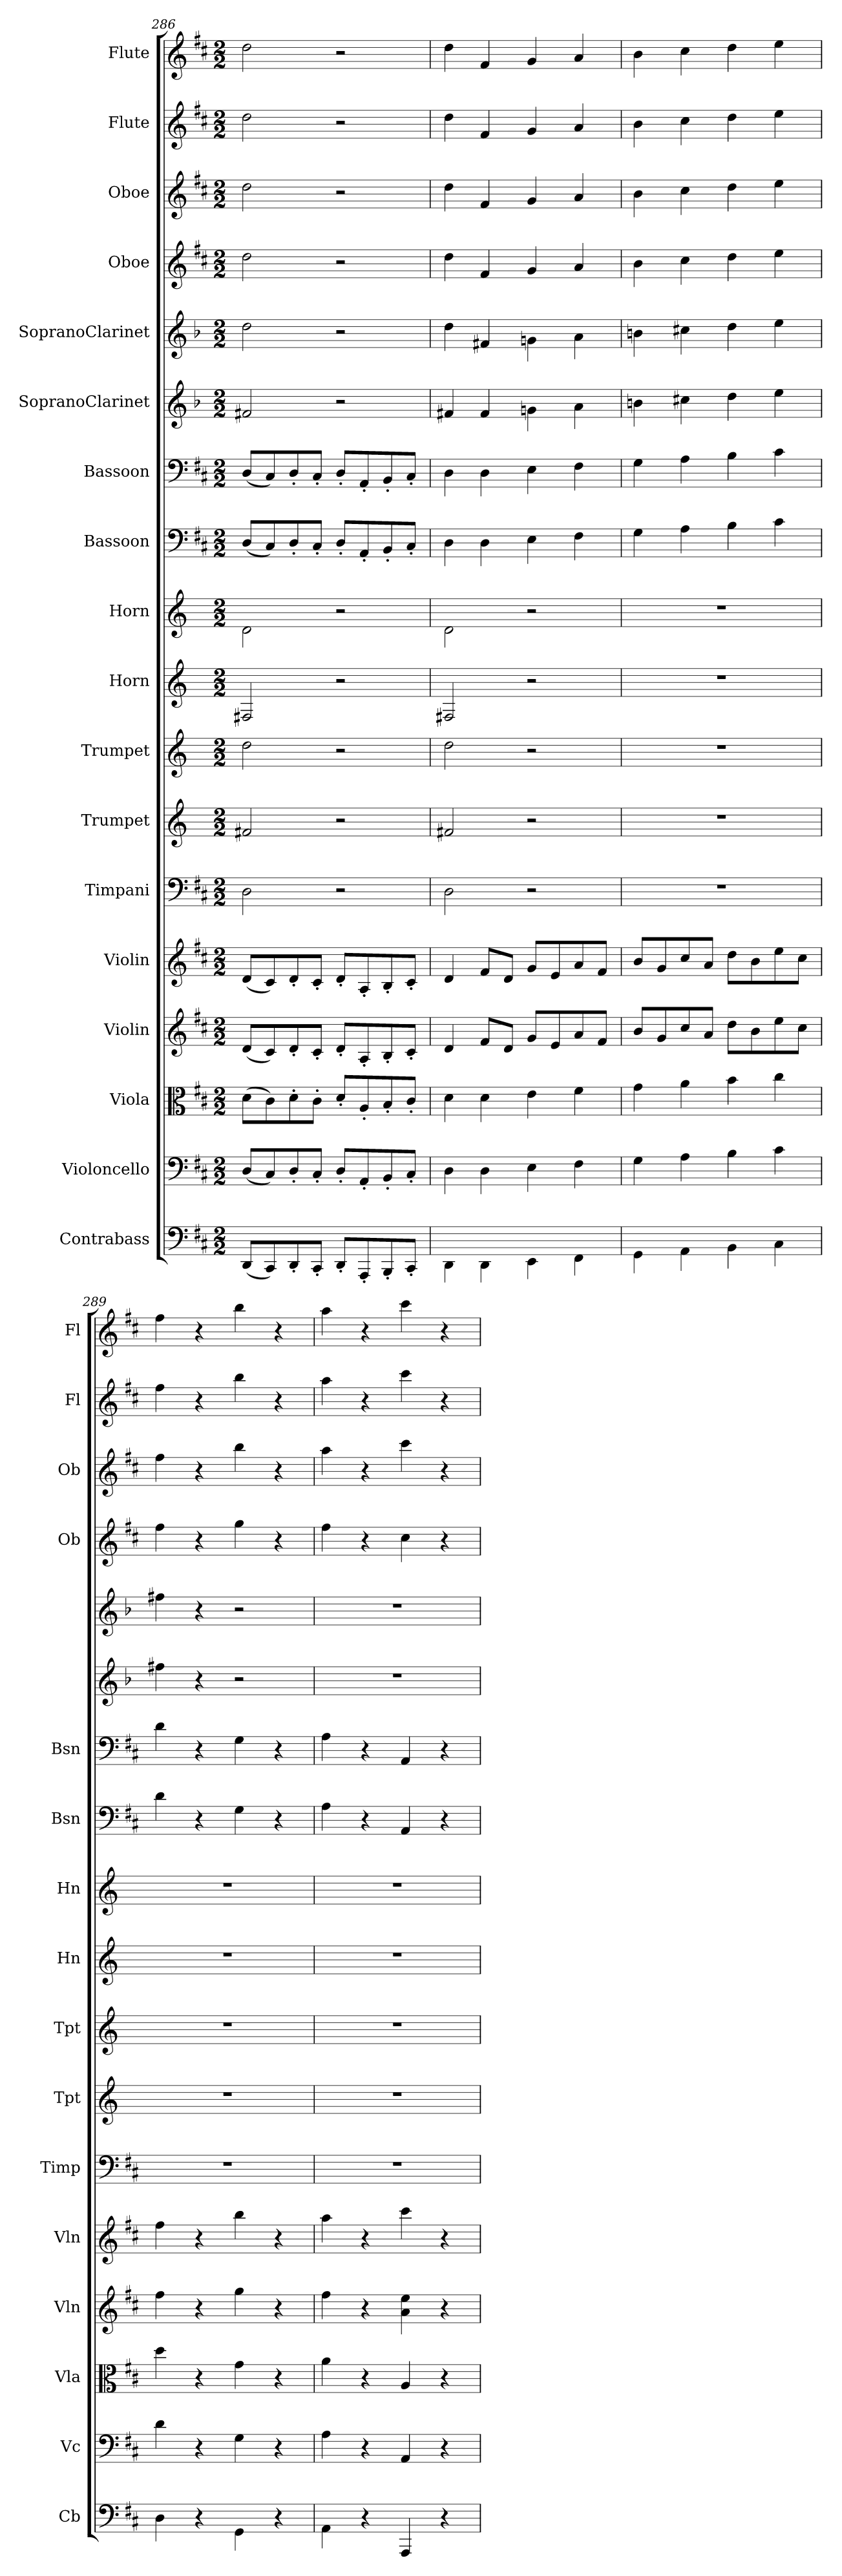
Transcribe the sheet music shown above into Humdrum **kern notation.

**kern	**kern	**kern	**kern	**kern	**kern	**kern	**kern	**kern	**kern	**kern	**kern	**kern	**kern	**kern	**kern	**kern	**kern
*part18	*part17	*part16	*part15	*part14	*part13	*part12	*part11	*part10	*part9	*part8	*part7	*part6	*part5	*part4	*part3	*part2	*part1
*staff18	*staff17	*staff16	*staff15	*staff14	*staff13	*staff12	*staff11	*staff10	*staff9	*staff8	*staff7	*staff6	*staff5	*staff4	*staff3	*staff2	*staff1
*I"Contrabass	*I"Violoncello	*I"Viola	*I"Violin	*I"Violin	*I"Timpani	*I"Trumpet	*I"Trumpet	*I"Horn	*I"Horn	*I"Bassoon	*I"Bassoon	*I"SopranoClarinet	*I"SopranoClarinet	*I"Oboe	*I"Oboe	*I"Flute	*I"Flute
*I'Cb	*I'Vc	*I'Vla	*I'Vln	*I'Vln	*I'Timp	*I'Tpt	*I'Tpt	*I'Hn	*I'Hn	*I'Bsn	*I'Bsn	*	*	*I'Ob	*I'Ob	*I'Fl	*I'Fl
*clefF4	*clefF4	*clefC3	*clefG2	*clefG2	*clefF4	*clefG2	*clefG2	*clefG2	*clefG2	*clefF4	*clefF4	*clefG2	*clefG2	*clefG2	*clefG2	*clefG2	*clefG2
*k[f#c#]	*k[f#c#]	*k[f#c#]	*k[f#c#]	*k[f#c#]	*k[f#c#]	*k[]	*k[]	*k[]	*k[]	*k[f#c#]	*k[f#c#]	*k[b-]	*k[b-]	*k[f#c#]	*k[f#c#]	*k[f#c#]	*k[f#c#]
*M2/2	*M2/2	*M2/2	*M2/2	*M2/2	*M2/2	*M2/2	*M2/2	*M2/2	*M2/2	*M2/2	*M2/2	*M2/2	*M2/2	*M2/2	*M2/2	*M2/2	*M2/2
=286	=286	=286	=286	=286	=286	=286	=286	=286	=286	=286	=286	=286	=286	=286	=286	=286	=286
(8DD/L	(8D/L	(8d\L	(8d/L	(8d/L	2D\	2f#X/	2dd\	2F#X/	2d\	(8D/L	(8D/L	2f#X/	2dd\	2dd\	2dd\	2dd\	2dd\
8CC#/)	8C#/)	8c#\)	8c#/)	8c#/)	.	.	.	.	.	8C#/)	8C#/)	.	.	.	.	.	.
8DD'/	8D'/	8d'\	8d'/	8d'/	.	.	.	.	.	8D'/	8D'/	.	.	.	.	.	.
8CC#'/J	8C#'/J	8c#'\J	8c#'/J	8c#'/J	.	.	.	.	.	8C#'/J	8C#'/J	.	.	.	.	.	.
8DD'/L	8D'/L	8d'/L	8d'/L	8d'/L	2r	2r	2r	2r	2r	8D'/L	8D'/L	2r	2r	2r	2r	2r	2r
8AAA'/	8AA'/	8A'/	8A'/	8A'/	.	.	.	.	.	8AA'/	8AA'/	.	.	.	.	.	.
8BBB'/	8BB'/	8B'/	8B'/	8B'/	.	.	.	.	.	8BB'/	8BB'/	.	.	.	.	.	.
8CC#'/J	8C#'/J	8c#'/J	8c#'/J	8c#'/J	.	.	.	.	.	8C#'/J	8C#'/J	.	.	.	.	.	.
=287	=287	=287	=287	=287	=287	=287	=287	=287	=287	=287	=287	=287	=287	=287	=287	=287	=287
4DD\	4D\	4d\	4d/	4d/	2D\	2f#X/	2dd\	2F#X/	2d\	4D\	4D\	4f#X/	4dd\	4dd\	4dd\	4dd\	4dd\
4DD\	4D\	4d\	8f#/L	8f#/L	.	.	.	.	.	4D\	4D\	4f#/	4f#X/	4f#/	4f#/	4f#/	4f#/
.	.	.	8d/J	8d/J	.	.	.	.	.	.	.	.	.	.	.	.	.
4EE\	4E\	4e\	8g/L	8g/L	2r	2r	2r	2r	2r	4E\	4E\	4gn\	4gn\	4g/	4g/	4g/	4g/
.	.	.	8e/	8e/	.	.	.	.	.	.	.	.	.	.	.	.	.
4FF#\	4F#\	4f#\	8a/	8a/	.	.	.	.	.	4F#\	4F#\	4a\	4a\	4a/	4a/	4a/	4a/
.	.	.	8f#/J	8f#/J	.	.	.	.	.	.	.	.	.	.	.	.	.
=288	=288	=288	=288	=288	=288	=288	=288	=288	=288	=288	=288	=288	=288	=288	=288	=288	=288
4GG\	4G\	4g\	8b/L	8b/L	1r	1r	1r	1r	1r	4G\	4G\	4bn\	4bn\	4b\	4b\	4b\	4b\
.	.	.	8g/	8g/	.	.	.	.	.	.	.	.	.	.	.	.	.
4AA\	4A\	4a\	8cc#/	8cc#/	.	.	.	.	.	4A\	4A\	4cc#X\	4cc#X\	4cc#\	4cc#\	4cc#\	4cc#\
.	.	.	8a/J	8a/J	.	.	.	.	.	.	.	.	.	.	.	.	.
4BB\	4B\	4b\	8dd\L	8dd\L	.	.	.	.	.	4B\	4B\	4dd\	4dd\	4dd\	4dd\	4dd\	4dd\
.	.	.	8b\	8b\	.	.	.	.	.	.	.	.	.	.	.	.	.
4C#\	4c#\	4cc#\	8ee\	8ee\	.	.	.	.	.	4c#\	4c#\	4ee\	4ee\	4ee\	4ee\	4ee\	4ee\
.	.	.	8cc#\J	8cc#\J	.	.	.	.	.	.	.	.	.	.	.	.	.
=289	=289	=289	=289	=289	=289	=289	=289	=289	=289	=289	=289	=289	=289	=289	=289	=289	=289
4D\	4d\	4dd\	4ff#\	4ff#\	1r	1r	1r	1r	1r	4d\	4d\	4ff#X\	4ff#X\	4ff#\	4ff#\	4ff#\	4ff#\
4r	4r	4r	4r	4r	.	.	.	.	.	4r	4r	4r	4r	4r	4r	4r	4r
4GG\	4G\	4g\	4gg\	4bb\	.	.	.	.	.	4G\	4G\	2r	2r	4gg\	4bb\	4bb\	4bb\
4r	4r	4r	4r	4r	.	.	.	.	.	4r	4r	.	.	4r	4r	4r	4r
=290	=290	=290	=290	=290	=290	=290	=290	=290	=290	=290	=290	=290	=290	=290	=290	=290	=290
4AA\	4A\	4a\	4ff#\	4aa\	1r	1r	1r	1r	1r	4A\	4A\	1r	1r	4ff#\	4aa\	4aa\	4aa\
4r	4r	4r	4r	4r	.	.	.	.	.	4r	4r	.	.	4r	4r	4r	4r
4AAA/	4AA/	4A/	4a\ 4ee\	4ccc#\	.	.	.	.	.	4AA/	4AA/	.	.	4cc#\	4ccc#\	4ccc#\	4ccc#\
4r	4r	4r	4r	4r	.	.	.	.	.	4r	4r	.	.	4r	4r	4r	4r
=	=	=	=	=	=	=	=	=	=	=	=	=	=	=	=	=	=
*-	*-	*-	*-	*-	*-	*-	*-	*-	*-	*-	*-	*-	*-	*-	*-	*-	*-
